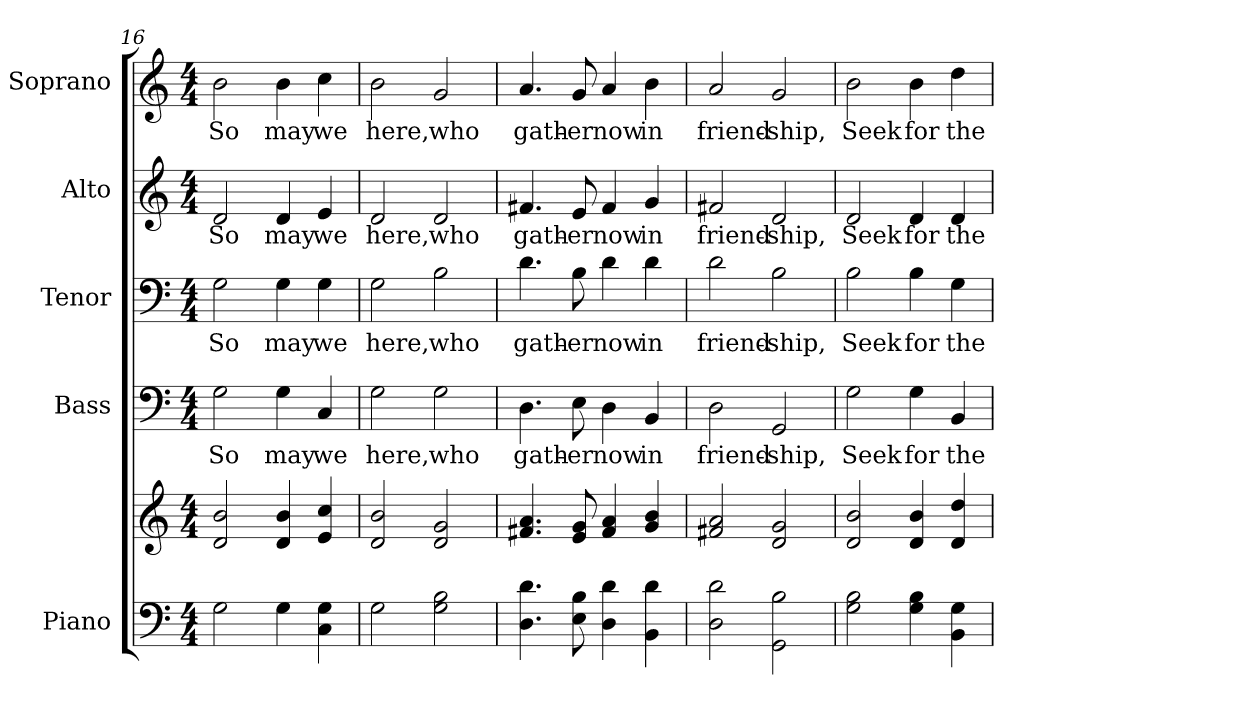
**kern	**kern	**kern	**text	**kern	**text	**kern	**text	**kern	**text
*part5	*part5	*part4	*part4	*part3	*part3	*part2	*part2	*part1	*part1
*staff6	*staff5	*staff4	*staff4	*staff3	*staff3	*staff2	*staff2	*staff1	*staff1
*I"Piano	*	*I"Bass	*	*I"Tenor	*	*I"Alto	*	*I"Soprano	*
*I'Pno.	*	*I'B.	*	*I'T.	*	*I'A.	*	*I'S.	*
!!LO:PB:g=z
*clefF4	*clefG2	*clefF4	*	*clefF4	*	*clefG2	*	*clefG2	*
*k[]	*k[]	*k[]	*	*k[]	*	*k[]	*	*k[]	*
*C:	*C:	*C:	*	*C:	*	*C:	*	*C:	*
*M4/4	*M4/4	*M4/4	*	*M4/4	*	*M4/4	*	*M4/4	*
=16	=16	=16	=16	=16	=16	=16	=16	=16	=16
!	!	!	!LO:LY:b:color=#000000	!	!	!	!	!	!
!	!	!	!	!	!LO:LY:b:color=#000000	!	!	!	!
!	!	!	!	!	!	!	!LO:LY:b:color=#000000	!	!
!	!	!	!	!	!	!	!	!	!LO:LY:b:color=#000000
2Gi\	2di/ 2bi	2Gi\	So	2Gi\	So	2di/	So	2bi\	So
!	!	!	!LO:LY:b:color=#000000	!	!	!	!	!	!
!	!	!	!	!	!LO:LY:b:color=#000000	!	!	!	!
!	!	!	!	!	!	!	!LO:LY:b:color=#000000	!	!
!	!	!	!	!	!	!	!	!	!LO:LY:b:color=#000000
4Gi\	4di/ 4bi	4Gi\	may	4Gi\	may	4di/	may	4bi\	may
!	!	!	!LO:LY:b:color=#000000	!	!	!	!	!	!
!	!	!	!	!	!LO:LY:b:color=#000000	!	!	!	!
!	!	!	!	!	!	!	!LO:LY:b:color=#000000	!	!
!	!	!	!	!	!	!	!	!	!LO:LY:b:color=#000000
4Ci\ 4Gi	4ei/ 4cci	4Ci/	we	4Gi\	we	4ei/	we	4cci\	we
=17	=17	=17	=17	=17	=17	=17	=17	=17	=17
!	!	!	!LO:LY:b:color=#000000	!	!	!	!	!	!
!	!	!	!	!	!LO:LY:b:color=#000000	!	!	!	!
!	!	!	!	!	!	!	!LO:LY:b:color=#000000	!	!
!	!	!	!	!	!	!	!	!	!LO:LY:b:color=#000000
2Gi\	2di/ 2bi	2Gi\	here,	2Gi\	here,	2di/	here,	2bi\	here,
!	!	!	!LO:LY:b:color=#000000	!	!	!	!	!	!
!	!	!	!	!	!LO:LY:b:color=#000000	!	!	!	!
!	!	!	!	!	!	!	!LO:LY:b:color=#000000	!	!
!	!	!	!	!	!	!	!	!	!LO:LY:b:color=#000000
2Gi\ 2Bi	2di/ 2gi	2Gi\	who	2Bi\	who	2di/	who	2gi/	who
=18	=18	=18	=18	=18	=18	=18	=18	=18	=18
!	!	!	!LO:LY:b:color=#000000	!	!	!	!	!	!
!	!	!	!	!	!LO:LY:b:color=#000000	!	!	!	!
!	!	!	!	!	!	!	!LO:LY:b:color=#000000	!	!
!	!	!	!	!	!	!	!	!	!LO:LY:b:color=#000000
4.Di\ 4.di	4.f#Xi/ 4.ai	4.Di\	gath-	4.di\	gath-	4.f#Xi/	gath-	4.ai/	gath-
!	!	!	!LO:LY:b:color=#000000	!	!	!	!	!	!
!	!	!	!	!	!LO:LY:b:color=#000000	!	!	!	!
!	!	!	!	!	!	!	!LO:LY:b:color=#000000	!	!
!	!	!	!	!	!	!	!	!	!LO:LY:b:color=#000000
8Ei\ 8Bi	8ei/ 8gi	8Ei\	-er	8Bi\	-er	8ei/	-er	8gi/	-er
!	!	!	!LO:LY:b:color=#000000	!	!	!	!	!	!
!	!	!	!	!	!LO:LY:b:color=#000000	!	!	!	!
!	!	!	!	!	!	!	!LO:LY:b:color=#000000	!	!
!	!	!	!	!	!	!	!	!	!LO:LY:b:color=#000000
4Di\ 4di	4f#i/ 4ai	4Di\	now	4di\	now	4f#i/	now	4ai/	now
!	!	!	!LO:LY:b:color=#000000	!	!	!	!	!	!
!	!	!	!	!	!LO:LY:b:color=#000000	!	!	!	!
!	!	!	!	!	!	!	!LO:LY:b:color=#000000	!	!
!	!	!	!	!	!	!	!	!	!LO:LY:b:color=#000000
4BBi\ 4di	4gi/ 4bi	4BBi/	in	4di\	in	4gi/	in	4bi\	in
!!LO:PB:g=z
=19	=19	=19	=19	=19	=19	=19	=19	=19	=19
!	!	!	!LO:LY:b:color=#000000	!	!	!	!	!	!
!	!	!	!	!	!LO:LY:b:color=#000000	!	!	!	!
!	!	!	!	!	!	!	!LO:LY:b:color=#000000	!	!
!	!	!	!	!	!	!	!	!	!LO:LY:b:color=#000000
2Di\ 2di	2f#Xi/ 2ai	2Di\	friend-	2di\	friend-	2f#Xi/	friend-	2ai/	friend-
!	!	!	!LO:LY:b:color=#000000	!	!	!	!	!	!
!	!	!	!	!	!LO:LY:b:color=#000000	!	!	!	!
!	!	!	!	!	!	!	!LO:LY:b:color=#000000	!	!
!	!	!	!	!	!	!	!	!	!LO:LY:b:color=#000000
2GGi\ 2Bi	2di/ 2gi	2GGi/	-ship,	2Bi\	-ship,	2di/	-ship,	2gi/	-ship,
=20	=20	=20	=20	=20	=20	=20	=20	=20	=20
!	!	!	!LO:LY:b:color=#000000	!	!	!	!	!	!
!	!	!	!	!	!LO:LY:b:color=#000000	!	!	!	!
!	!	!	!	!	!	!	!LO:LY:b:color=#000000	!	!
!	!	!	!	!	!	!	!	!	!LO:LY:b:color=#000000
2Gi\ 2Bi	2di/ 2bi	2Gi\	Seek	2Bi\	Seek	2di/	Seek	2bi\	Seek
!	!	!	!LO:LY:b:color=#000000	!	!	!	!	!	!
!	!	!	!	!	!LO:LY:b:color=#000000	!	!	!	!
!	!	!	!	!	!	!	!LO:LY:b:color=#000000	!	!
!	!	!	!	!	!	!	!	!	!LO:LY:b:color=#000000
4Gi\ 4Bi	4di/ 4bi	4Gi\	for	4Bi\	for	4di/	for	4bi\	for
!	!	!	!LO:LY:b:color=#000000	!	!	!	!	!	!
!	!	!	!	!	!LO:LY:b:color=#000000	!	!	!	!
!	!	!	!	!	!	!	!LO:LY:b:color=#000000	!	!
!	!	!	!	!	!	!	!	!	!LO:LY:b:color=#000000
4BBi\ 4Gi	4di/ 4ddi	4BBi/	the	4Gi\	the	4di/	the	4ddi\	the
=	=	=	=	=	=	=	=	=	=
*-	*-	*-	*-	*-	*-	*-	*-	*-	*-
